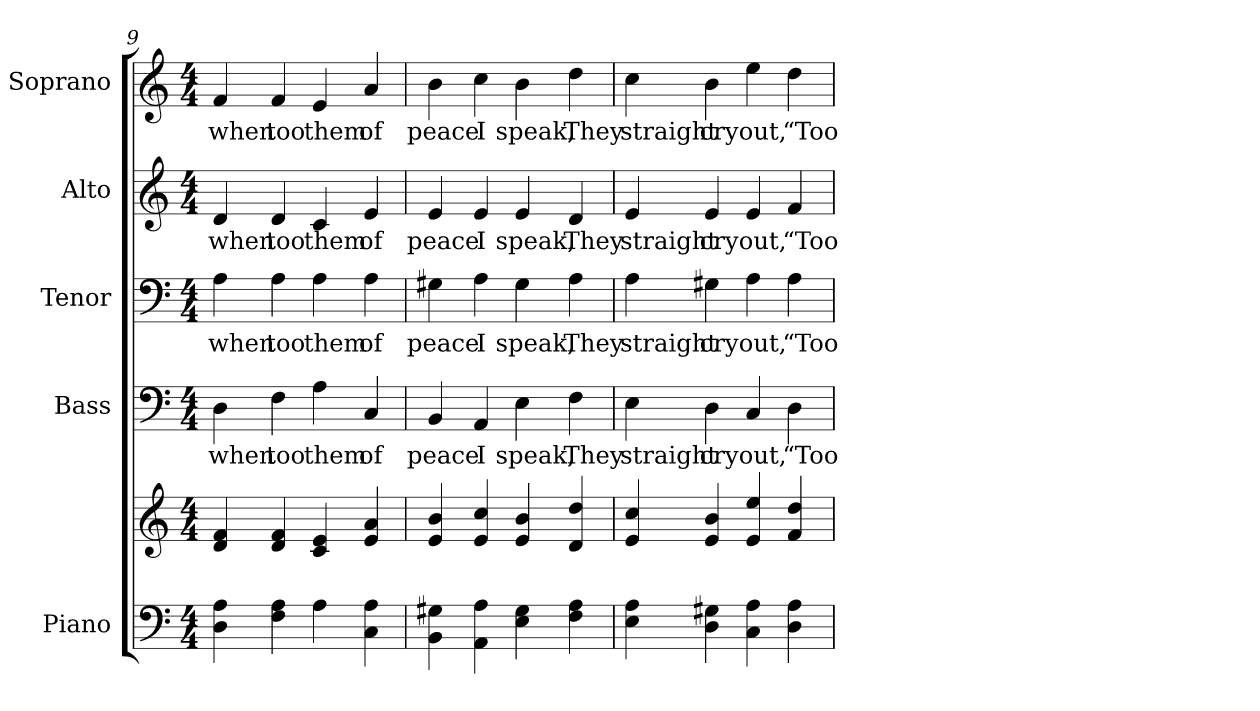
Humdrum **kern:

**kern	**kern	**kern	**text	**kern	**text	**kern	**text	**kern	**text
*part5	*part5	*part4	*part4	*part3	*part3	*part2	*part2	*part1	*part1
*staff6	*staff5	*staff4	*staff4	*staff3	*staff3	*staff2	*staff2	*staff1	*staff1
*I"Piano	*	*I"Bass	*	*I"Tenor	*	*I"Alto	*	*I"Soprano	*
*I'Pno.	*	*I'B.	*	*I'T.	*	*I'A.	*	*I'S.	*
!!LO:PB:g=z
*clefF4	*clefG2	*clefF4	*	*clefF4	*	*clefG2	*	*clefG2	*
*k[]	*k[]	*k[]	*	*k[]	*	*k[]	*	*k[]	*
*C:	*C:	*C:	*	*C:	*	*C:	*	*C:	*
*M4/4	*M4/4	*M4/4	*	*M4/4	*	*M4/4	*	*M4/4	*
=9	=9	=9	=9	=9	=9	=9	=9	=9	=9
!	!	!	!LO:LY:b:color=#000000	!	!	!	!	!	!
!	!	!	!	!	!LO:LY:b:color=#000000	!	!	!	!
!	!	!	!	!	!	!	!LO:LY:b:color=#000000	!	!
!	!	!	!	!	!	!	!	!	!LO:LY:b:color=#000000
4Di\ 4Ai	4di/ 4fi	4Di\	when	4Ai\	when	4di/	when	4fi/	when
!	!	!	!LO:LY:b:color=#000000	!	!	!	!	!	!
!	!	!	!	!	!LO:LY:b:color=#000000	!	!	!	!
!	!	!	!	!	!	!	!LO:LY:b:color=#000000	!	!
!	!	!	!	!	!	!	!	!	!LO:LY:b:color=#000000
4Fi\ 4Ai	4di/ 4fi	4Fi\	too	4Ai\	too	4di/	too	4fi/	too
!	!	!	!LO:LY:b:color=#000000	!	!	!	!	!	!
!	!	!	!	!	!LO:LY:b:color=#000000	!	!	!	!
!	!	!	!	!	!	!	!LO:LY:b:color=#000000	!	!
!	!	!	!	!	!	!	!	!	!LO:LY:b:color=#000000
4Ai\	4ci/ 4ei	4Ai\	them	4Ai\	them	4ci/	them	4ei/	them
!	!	!	!LO:LY:b:color=#000000	!	!	!	!	!	!
!	!	!	!	!	!LO:LY:b:color=#000000	!	!	!	!
!	!	!	!	!	!	!	!LO:LY:b:color=#000000	!	!
!	!	!	!	!	!	!	!	!	!LO:LY:b:color=#000000
4Ci\ 4Ai	4ei/ 4ai	4Ci/	of	4Ai\	of	4ei/	of	4ai/	of
=10	=10	=10	=10	=10	=10	=10	=10	=10	=10
!	!	!	!LO:LY:b:color=#000000	!	!	!	!	!	!
!	!	!	!	!	!LO:LY:b:color=#000000	!	!	!	!
!	!	!	!	!	!	!	!LO:LY:b:color=#000000	!	!
!	!	!	!	!	!	!	!	!	!LO:LY:b:color=#000000
4BBi\ 4G#Xi	4ei/ 4bi	4BBi/	peace	4G#Xi\	peace	4ei/	peace	4bi\	peace
!	!	!	!LO:LY:b:color=#000000	!	!	!	!	!	!
!	!	!	!	!	!LO:LY:b:color=#000000	!	!	!	!
!	!	!	!	!	!	!	!LO:LY:b:color=#000000	!	!
!	!	!	!	!	!	!	!	!	!LO:LY:b:color=#000000
4AAi\ 4Ai	4ei/ 4cci	4AAi/	I	4Ai\	I	4ei/	I	4cci\	I
!	!	!	!LO:LY:b:color=#000000	!	!	!	!	!	!
!	!	!	!	!	!LO:LY:b:color=#000000	!	!	!	!
!	!	!	!	!	!	!	!LO:LY:b:color=#000000	!	!
!	!	!	!	!	!	!	!	!	!LO:LY:b:color=#000000
4Ei\ 4G#i	4ei/ 4bi	4Ei\	speak,	4G#i\	speak,	4ei/	speak,	4bi\	speak,
!	!	!	!LO:LY:b:color=#000000	!	!	!	!	!	!
!	!	!	!	!	!LO:LY:b:color=#000000	!	!	!	!
!	!	!	!	!	!	!	!LO:LY:b:color=#000000	!	!
!	!	!	!	!	!	!	!	!	!LO:LY:b:color=#000000
4Fi\ 4Ai	4di/ 4ddi	4Fi\	They	4Ai\	They	4di/	They	4ddi\	They
!!LO:PB:g=z
=11	=11	=11	=11	=11	=11	=11	=11	=11	=11
!	!	!	!LO:LY:b:color=#000000	!	!	!	!	!	!
!	!	!	!	!	!LO:LY:b:color=#000000	!	!	!	!
!	!	!	!	!	!	!	!LO:LY:b:color=#000000	!	!
!	!	!	!	!	!	!	!	!	!LO:LY:b:color=#000000
4Ei\ 4Ai	4ei/ 4cci	4Ei\	straight	4Ai\	straight	4ei/	straight	4cci\	straight
!	!	!	!LO:LY:b:color=#000000	!	!	!	!	!	!
!	!	!	!	!	!LO:LY:b:color=#000000	!	!	!	!
!	!	!	!	!	!	!	!LO:LY:b:color=#000000	!	!
!	!	!	!	!	!	!	!	!	!LO:LY:b:color=#000000
4Di\ 4G#Xi	4ei/ 4bi	4Di\	cry	4G#Xi\	cry	4ei/	cry	4bi\	cry
!	!	!	!LO:LY:b:color=#000000	!	!	!	!	!	!
!	!	!	!	!	!LO:LY:b:color=#000000	!	!	!	!
!	!	!	!	!	!	!	!LO:LY:b:color=#000000	!	!
!	!	!	!	!	!	!	!	!	!LO:LY:b:color=#000000
4Ci\ 4Ai	4ei/ 4eei	4Ci/	out,	4Ai\	out,	4ei/	out,	4eei\	out,
!	!	!	!LO:LY:b:color=#000000	!	!	!	!	!	!
!	!	!	!	!	!LO:LY:b:color=#000000	!	!	!	!
!	!	!	!	!	!	!	!LO:LY:b:color=#000000	!	!
!	!	!	!	!	!	!	!	!	!LO:LY:b:color=#000000
4Di\ 4Ai	4fi/ 4ddi	4Di\	“Too	4Ai\	“Too	4fi/	“Too	4ddi\	“Too
=	=	=	=	=	=	=	=	=	=
*-	*-	*-	*-	*-	*-	*-	*-	*-	*-
